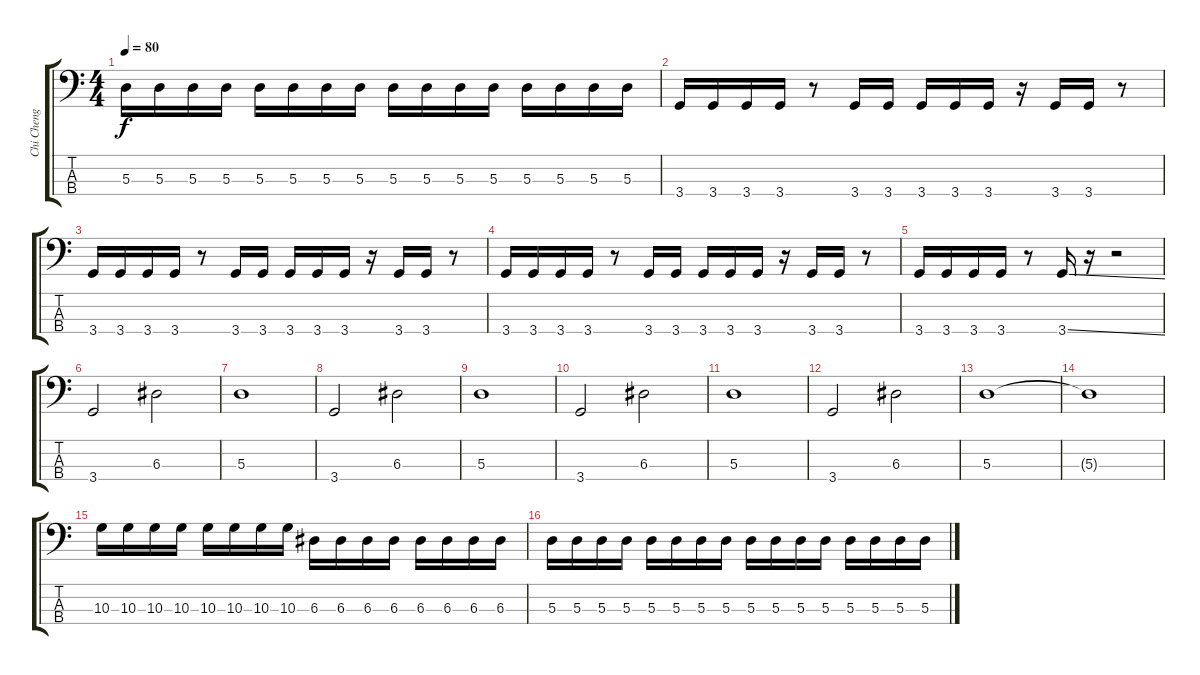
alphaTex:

\track ("Chi Cheng" "Chi Cheng") {instrument electricbassfinger}
\staff {score tabs}
\tuning (G2 D2 A1 E1) {hide}
\ts (4 4)
\tempo 80
\clef f4
\ks c
5.3.16{dy f} 5.3.16 5.3.16 5.3.16 5.3.16 5.3.16 5.3.16 5.3.16 5.3.16 5.3.16 5.3.16 5.3.16 5.3.16 5.3.16 5.3.16 5.3.16 |
3.4.16 3.4.16 3.4.16 3.4.16 r.8 3.4.16 3.4.16 3.4.16 3.4.16 3.4.16 r.16 3.4.16 3.4.16 r.8 |
3.4.16 3.4.16 3.4.16 3.4.16 r.8 3.4.16 3.4.16 3.4.16 3.4.16 3.4.16 r.16 3.4.16 3.4.16 r.8 |
3.4.16 3.4.16 3.4.16 3.4.16 r.8 3.4.16 3.4.16 3.4.16 3.4.16 3.4.16 r.16 3.4.16 3.4.16 r.8 |
3.4.16 3.4.16 3.4.16 3.4.16 r.8 3.4{ss}.16 r.16 r.2 |
3.4.2 6.3.2 |
5.3.1 |
3.4.2 6.3.2 |
5.3.1 |
3.4.2 6.3.2 |
5.3.1 |
3.4.2 6.3.2 |
5.3.1 |
5.3{t}.1 |
10.3.16 10.3.16 10.3.16 10.3.16 10.3.16 10.3.16 10.3.16 10.3.16 6.3.16 6.3.16 6.3.16 6.3.16 6.3.16 6.3.16 6.3.16 6.3.16 |
5.3.16 5.3.16 5.3.16 5.3.16 5.3.16 5.3.16 5.3.16 5.3.16 5.3.16 5.3.16 5.3.16 5.3.16 5.3.16 5.3.16 5.3.16 5.3.16
